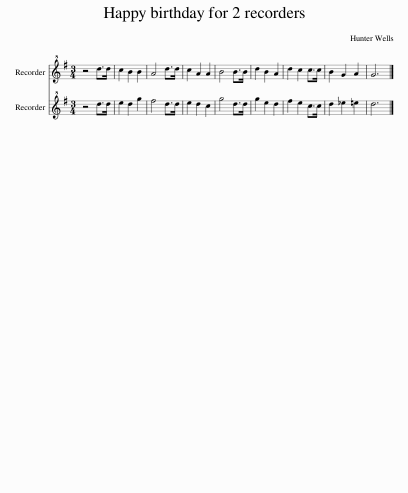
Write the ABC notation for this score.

X:1
%%score 1 2
L:1/8
M:3/4
I:linebreak $
K:G
V:1 treble+8
V:2 treble+8 transpose=-12
V:1
 z4 d>d | c2 B2 B2 | A4 d>d | c2 A2 A2 | B4 B>B | %5
 d2 B2 A2 | d2 c2 c>c | B2 G2 A2 | G6 |] %9
V:2
 z4 d>d | e2 d2 g2 | f4 d>d | e2 d2 c2 | g4 d>d | %5
 g2 e2 d2 | f2 e2 c>c | d2 _e2 =e2 | d6 |] %9
